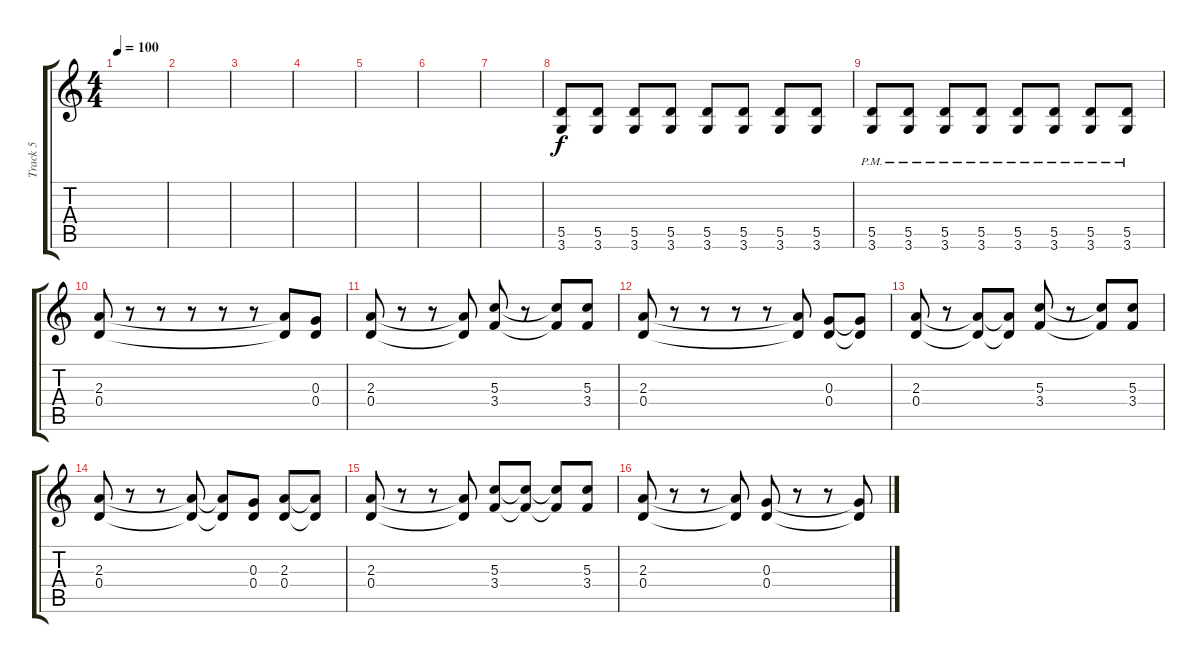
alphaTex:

\track ("Track 5" "Track 5") {instrument distortionguitar}
\staff {score tabs}
\tuning (E4 B3 G3 D3 A2 E2) {hide}
\ts (4 4)
\tempo 100
\clef g2
\ks c
|
|
|
|
|
|
|
(5.5 3.6).8 (5.5 3.6).8 (5.5 3.6).8 (5.5 3.6).8 (5.5 3.6).8 (5.5 3.6).8 (5.5 3.6).8 (5.5 3.6).8 |
(5.5{pm} 3.6{pm}).8 (5.5{pm} 3.6{pm}).8 (5.5{pm} 3.6{pm}).8 (5.5{pm} 3.6{pm}).8 (5.5{pm} 3.6{pm}).8 (5.5{pm} 3.6{pm}).8 (5.5{pm} 3.6{pm}).8 (5.5{pm} 3.6{pm}).8 |
(2.3 0.4).8 r.8 r.8 r.8 r.8 r.8 (2.3{t} 0.4{t}).8 (0.3 0.4).8 |
(2.3 0.4).8 r.8 r.8 (2.3{t} 0.4{t}).8 (5.3 3.4).8 r.8 (5.3{t} 3.4{t}).8 (5.3 3.4).8 |
(2.3 0.4).8 r.8 r.8 r.8 r.8 (2.3{t} 0.4{t}).8 (0.3 0.4).8 (0.3{t} 0.4{t}).8 |
(2.3 0.4).8 r.8 (2.3{t} 0.4{t}).8 (2.3{t} 0.4{t}).8 (5.3 3.4).8 r.8 (5.3{t} 3.4{t}).8 (5.3 3.4).8 |
(2.3 0.4).8 r.8 r.8 (2.3{t} 0.4{t}).8 (2.3{t} 0.4{t}).8 (0.3 0.4).8 (2.3 0.4).8 (2.3{t} 0.4{t}).8 |
(2.3 0.4).8 r.8 r.8 (2.3{t} 0.4{t}).8 (5.3 3.4).8 (5.3{t} 3.4{t}).8 (5.3{t} 3.4{t}).8 (5.3 3.4).8 |
(2.3 0.4).8 r.8 r.8 (2.3{t} 0.4{t}).8 (0.3 0.4).8 r.8 r.8 (0.3{t} 0.4{t}).8
